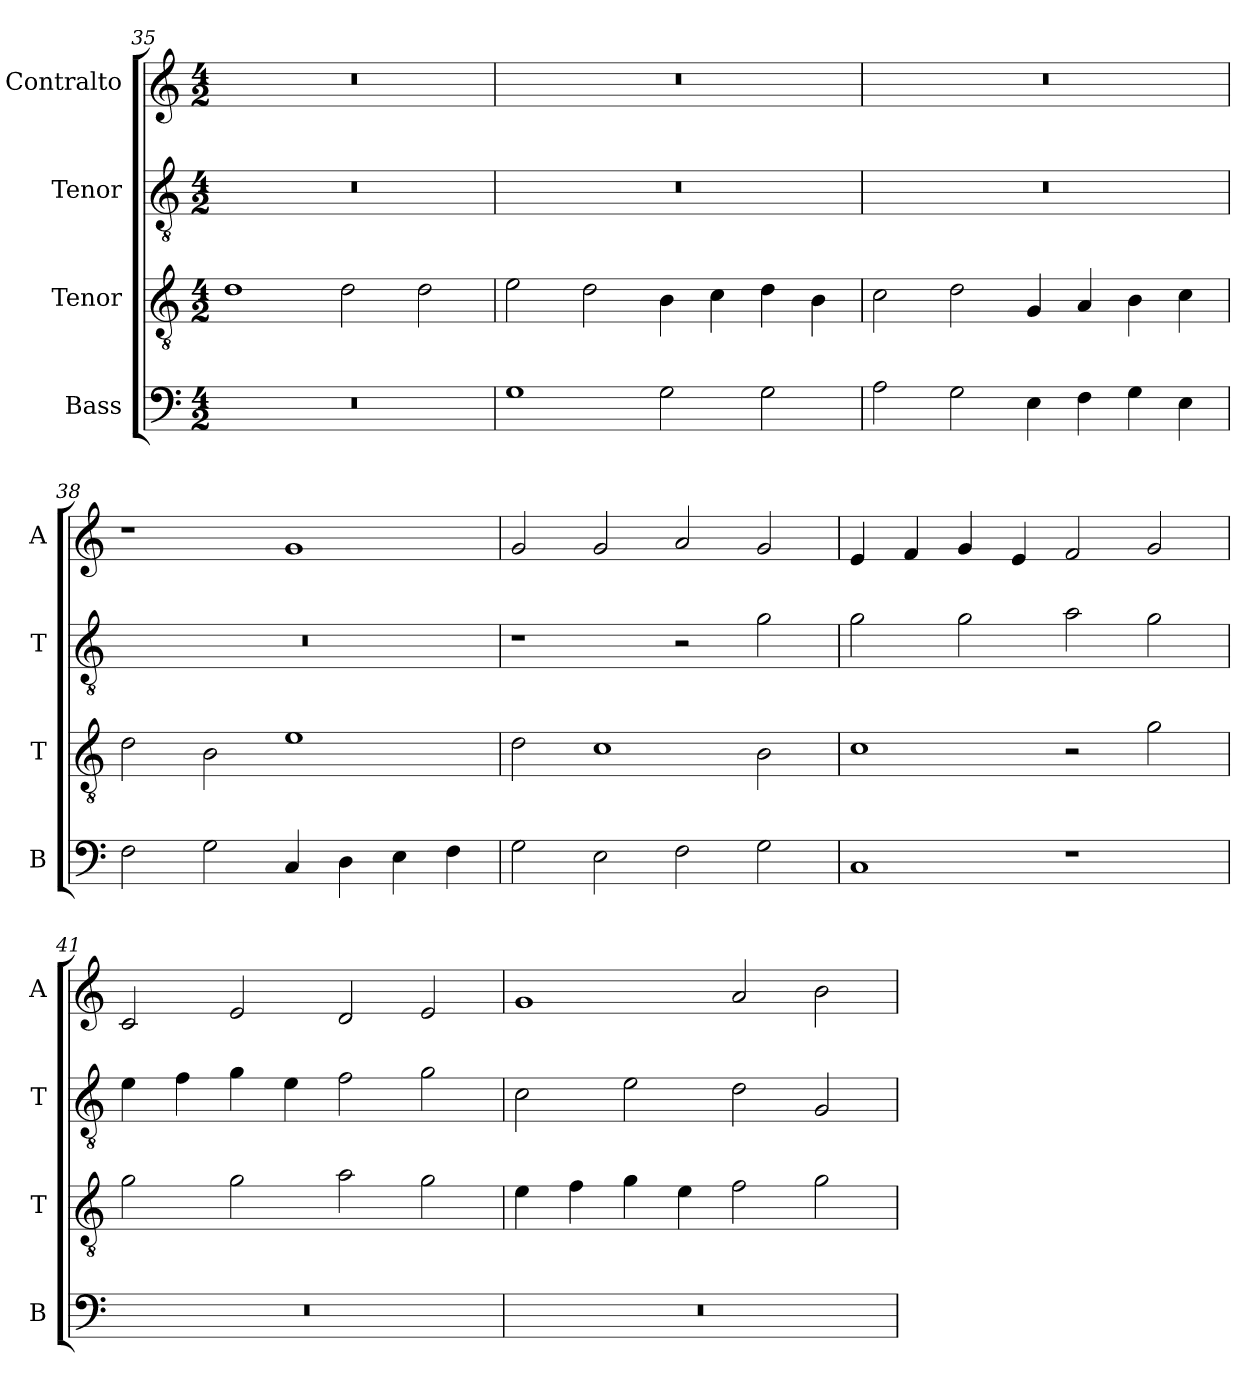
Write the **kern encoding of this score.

**kern	**kern	**kern	**kern
*part4	*part3	*part2	*part1
*staff4	*staff3	*staff2	*staff1
*I"Bass	*I"Tenor	*I"Tenor	*I"Contralto
*I'B	*I'T	*I'T	*I'A
*clefF4	*clefGv2	*clefGv2	*clefG2
*k[]	*k[]	*k[]	*k[]
*C:ion	*C:ion	*C:ion	*C:ion
*M4/2	*M4/2	*M4/2	*M4/2
=35	=35	=35	=35
0r	1d	0r	0r
.	2d	.	.
.	2d	.	.
=36	=36	=36	=36
1G	2e	0r	0r
.	2d	.	.
2G	4B	.	.
.	4c	.	.
2G	4d	.	.
.	4B	.	.
=37	=37	=37	=37
2A	2c	0r	0r
2G	2d	.	.
4E	4G	.	.
4F	4A	.	.
4G	4B	.	.
4E	4c	.	.
=38	=38	=38	=38
2F	2d	0r	1r
2G	2B	.	.
4C	1e	.	1g
4D	.	.	.
4E	.	.	.
4F	.	.	.
=39	=39	=39	=39
2G	2d	1r	2g
2E	1c	.	2g
2F	.	2r	2a
2G	2B	2g	2g
=40	=40	=40	=40
1C	1c	2g	4e
.	.	.	4f
.	.	2g	4g
.	.	.	4e
1r	2r	2a	2f
.	2g	2g	2g
=41	=41	=41	=41
0r	2g	4e	2c
.	.	4f	.
.	2g	4g	2e
.	.	4e	.
.	2a	2f	2d
.	2g	2g	2e
=42	=42	=42	=42
0r	4e	2c	1g
.	4f	.	.
.	4g	2e	.
.	4e	.	.
.	2f	2d	2a
.	2g	2G	2b
=	=	=	=
*-	*-	*-	*-
